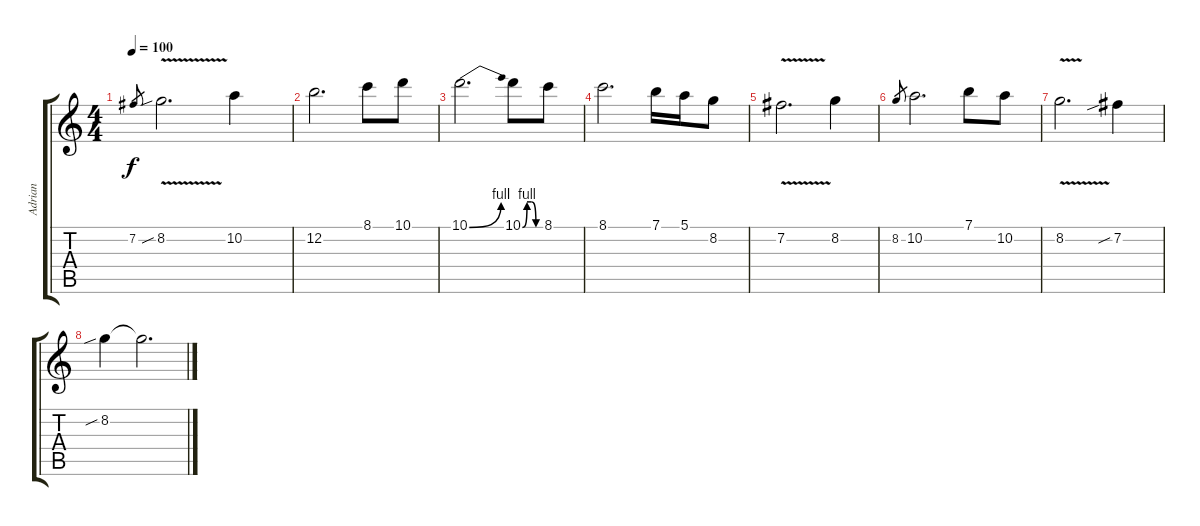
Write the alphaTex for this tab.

\track ("Adrian " "Adrian ") {instrument distortionguitar}
\staff {score tabs}
\tuning (E4 B3 G3 D3 A2 E2) {hide}
\ts (4 4)
\tempo 100
\clef g2
\ks c
7.2.8{gr dy f} 8.2{v sib}.2{d} 10.2.4 |
12.2.2{d} 8.1.8 10.1.8 |
10.1{be (bend 0 0 60 4)}.2{d} 10.1{be (custom 0 0 15 4 30 4 45 0 60 0)}.8 8.1.8 |
8.1.2{d} 7.1.16 5.1.16 8.2.8 |
7.2{v}.2{d} 8.2.4 |
8.2.8{gr} 10.2.2{d} 7.1.8 10.2.8 |
8.2{v}.2{d} 7.2{sib}.4 |
8.2{sib}.4 8.2{t}.2{d}
